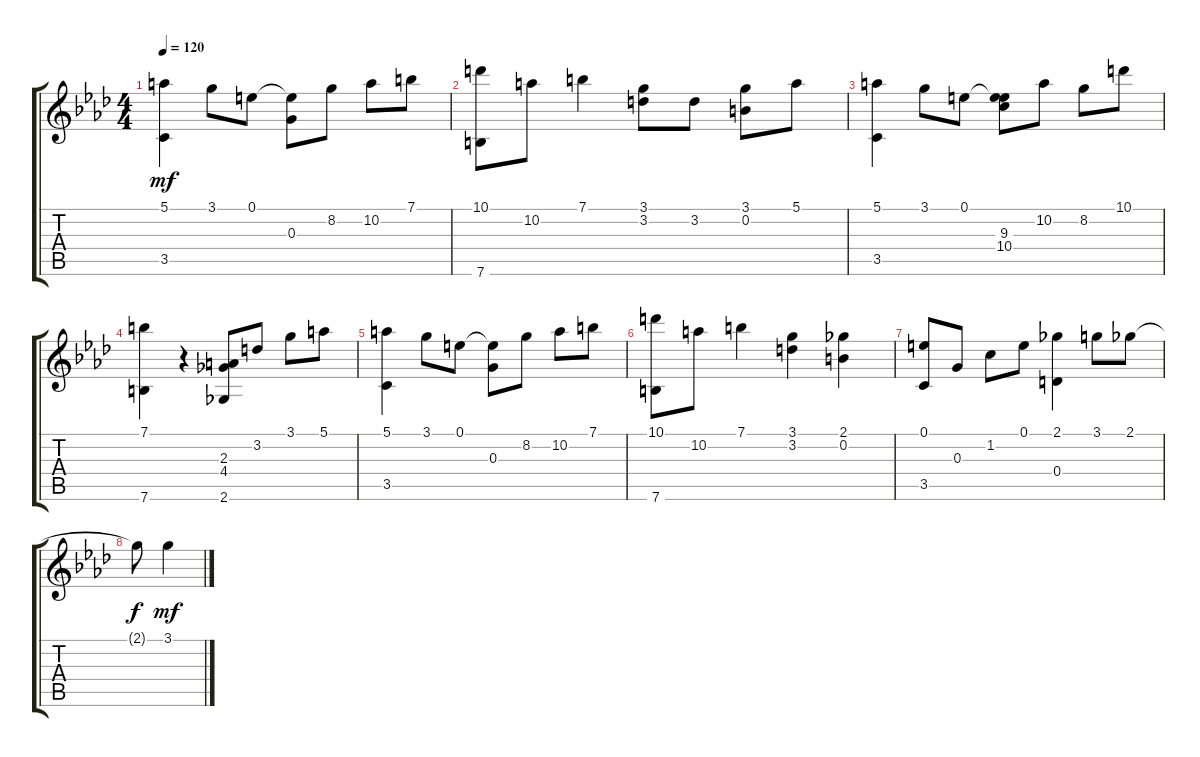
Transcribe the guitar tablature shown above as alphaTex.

\track "" {instrument acousticguitarsteel}
\staff {score tabs}
\tuning (E4 B3 G3 D3 A2 E2) {hide}
\ts (4 4)
\tempo 120
\clef g2
\ks ab
(5.1 3.5).4{dy mf} 3.1.8 0.1.8 (0.1{t} 0.3).8 8.2.8 10.2.8 7.1.8 |
(10.1 7.6).8 10.2.8 7.1.4 (3.1 3.2).8 3.2.8 (3.1 0.2).8 5.1.8 |
(5.1 3.5).4 3.1.8 0.1.8 (0.1{t} 9.3 10.4).8 10.2.8 8.2.8 10.1.8 |
(7.1 7.6).4 r.4 (2.3 4.4 2.6).8 3.2.8 3.1.8 5.1.8 |
(5.1 3.5).4 3.1.8 0.1.8 (0.1{t} 0.3).8 8.2.8 10.2.8 7.1.8 |
(10.1 7.6).8 10.2.8 7.1.4 (3.1 3.2).4 (2.1 0.2).4 |
(0.1 3.5).8 0.3.8 1.2.8 0.1.8 (2.1 0.4).4 3.1.8 2.1.8 |
2.1{t}.8{dy f} 3.1.4{dy mf}
